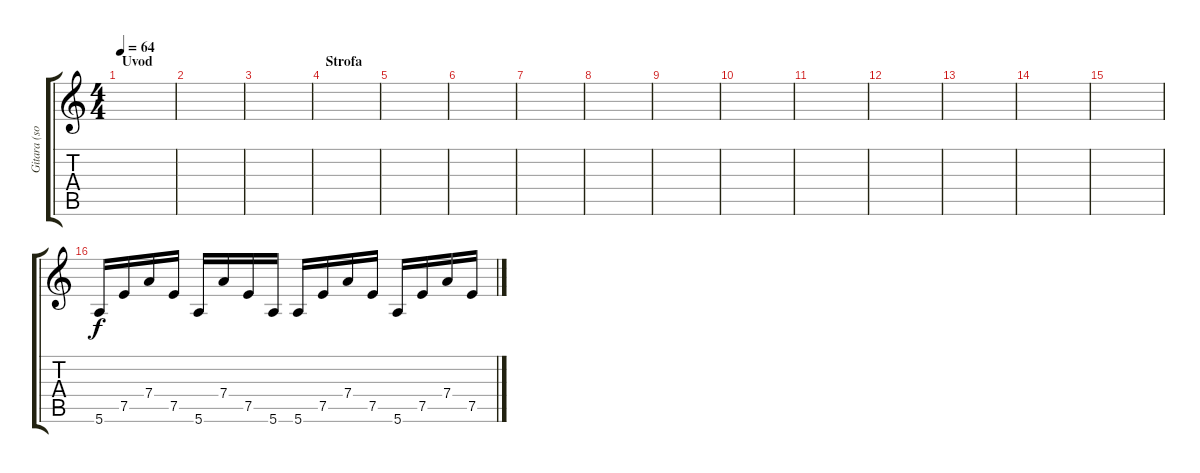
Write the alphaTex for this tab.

\track ("Gitara (solo)" "Gitara (so") {instrument electricguitarjazz}
\staff {score tabs}
\tuning (E4 B3 G3 D3 A2 E2) {hide}
\ts (4 4)
\section ("" "Uvod")
\tempo 64
\clef g2
\ks c
|
|
|
\section ("" "Strofa")
|
|
|
|
|
|
|
|
|
|
|
|
5.6.16 7.5.16 7.4.16 7.5.16 5.6.16 7.4.16 7.5.16 5.6.16 5.6.16 7.5.16 7.4.16 7.5.16 5.6.16 7.5.16 7.4.16 7.5.16
